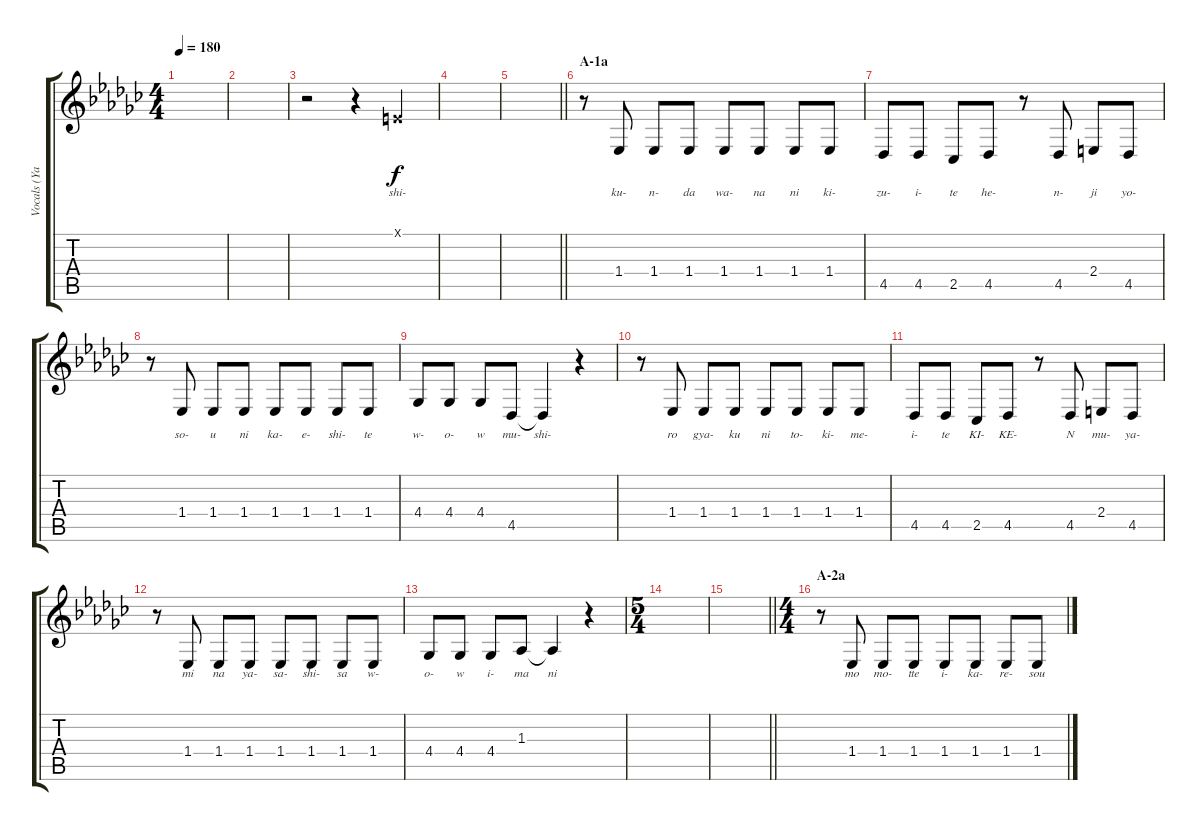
\track ("Vocals (Yamanaka Sawako/\"Catherine\")" "Vocals (Ya") {instrument tuba}
\staff {score tabs}
\tuning (E4 B3 G3 D3 A2 E2) {hide}
\ts (4 4)
\tempo 180
\clef g2
\ks gb
|
|
r.2 r.4 0.1{x}.4{lyrics (0 "shi-") lyrics (1 "") lyrics (2 "") lyrics (3 "") lyrics (4 "")} |
|
\barLineRight lightlight
|
\section ("" "A-1a")
r.8 1.4.8{lyrics (0 "ku-") lyrics (1 "") lyrics (2 "") lyrics (3 "") lyrics (4 "")} 1.4.8{lyrics (0 "n-") lyrics (1 "") lyrics (2 "") lyrics (3 "") lyrics (4 "")} 1.4.8{lyrics (0 "da") lyrics (1 "") lyrics (2 "") lyrics (3 "") lyrics (4 "")} 1.4.8{lyrics (0 "wa-") lyrics (1 "") lyrics (2 "") lyrics (3 "") lyrics (4 "")} 1.4.8{lyrics (0 "na") lyrics (1 "") lyrics (2 "") lyrics (3 "") lyrics (4 "")} 1.4.8{lyrics (0 "ni") lyrics (1 "") lyrics (2 "") lyrics (3 "") lyrics (4 "")} 1.4.8{lyrics (0 "ki-") lyrics (1 "") lyrics (2 "") lyrics (3 "") lyrics (4 "")} |
4.5.8{lyrics (0 "zu-") lyrics (1 "") lyrics (2 "") lyrics (3 "") lyrics (4 "")} 4.5.8{lyrics (0 "i-") lyrics (1 "") lyrics (2 "") lyrics (3 "") lyrics (4 "")} 2.5.8{lyrics (0 "te") lyrics (1 "") lyrics (2 "") lyrics (3 "") lyrics (4 "")} 4.5.8{lyrics (0 "he-") lyrics (1 "") lyrics (2 "") lyrics (3 "") lyrics (4 "")} r.8 4.5.8{lyrics (0 "n-") lyrics (1 "") lyrics (2 "") lyrics (3 "") lyrics (4 "")} 2.4.8{lyrics (0 "ji") lyrics (1 "") lyrics (2 "") lyrics (3 "") lyrics (4 "")} 4.5.8{lyrics (0 "yo-") lyrics (1 "") lyrics (2 "") lyrics (3 "") lyrics (4 "")} |
r.8 1.4.8{lyrics (0 "so-") lyrics (1 "") lyrics (2 "") lyrics (3 "") lyrics (4 "")} 1.4.8{lyrics (0 "u") lyrics (1 "") lyrics (2 "") lyrics (3 "") lyrics (4 "")} 1.4.8{lyrics (0 "ni") lyrics (1 "") lyrics (2 "") lyrics (3 "") lyrics (4 "")} 1.4.8{lyrics (0 "ka-") lyrics (1 "") lyrics (2 "") lyrics (3 "") lyrics (4 "")} 1.4.8{lyrics (0 "e-") lyrics (1 "") lyrics (2 "") lyrics (3 "") lyrics (4 "")} 1.4.8{lyrics (0 "shi-") lyrics (1 "") lyrics (2 "") lyrics (3 "") lyrics (4 "")} 1.4.8{lyrics (0 "te") lyrics (1 "") lyrics (2 "") lyrics (3 "") lyrics (4 "")} |
4.4.8{lyrics (0 "w-") lyrics (1 "") lyrics (2 "") lyrics (3 "") lyrics (4 "")} 4.4.8{lyrics (0 "o-") lyrics (1 "") lyrics (2 "") lyrics (3 "") lyrics (4 "")} 4.4.8{lyrics (0 "w") lyrics (1 "") lyrics (2 "") lyrics (3 "") lyrics (4 "")} 4.5.8{lyrics (0 "mu-") lyrics (1 "") lyrics (2 "") lyrics (3 "") lyrics (4 "")} 4.5{t}.4{lyrics (0 "shi-") lyrics (1 "") lyrics (2 "") lyrics (3 "") lyrics (4 "")} r.4 |
r.8 1.4.8{lyrics (0 "ro") lyrics (1 "") lyrics (2 "") lyrics (3 "") lyrics (4 "")} 1.4.8{lyrics (0 "gya-") lyrics (1 "") lyrics (2 "") lyrics (3 "") lyrics (4 "")} 1.4.8{lyrics (0 "ku") lyrics (1 "") lyrics (2 "") lyrics (3 "") lyrics (4 "")} 1.4.8{lyrics (0 "ni") lyrics (1 "") lyrics (2 "") lyrics (3 "") lyrics (4 "")} 1.4.8{lyrics (0 "to-") lyrics (1 "") lyrics (2 "") lyrics (3 "") lyrics (4 "")} 1.4.8{lyrics (0 "ki-") lyrics (1 "") lyrics (2 "") lyrics (3 "") lyrics (4 "")} 1.4.8{lyrics (0 "me-") lyrics (1 "") lyrics (2 "") lyrics (3 "") lyrics (4 "")} |
4.5.8{lyrics (0 "i-") lyrics (1 "") lyrics (2 "") lyrics (3 "") lyrics (4 "")} 4.5.8{lyrics (0 "te") lyrics (1 "") lyrics (2 "") lyrics (3 "") lyrics (4 "")} 2.5.8{lyrics (0 "KI-") lyrics (1 "") lyrics (2 "") lyrics (3 "") lyrics (4 "")} 4.5.8{lyrics (0 "KE-") lyrics (1 "") lyrics (2 "") lyrics (3 "") lyrics (4 "")} r.8 4.5.8{lyrics (0 "N") lyrics (1 "") lyrics (2 "") lyrics (3 "") lyrics (4 "")} 2.4.8{lyrics (0 "mu-") lyrics (1 "") lyrics (2 "") lyrics (3 "") lyrics (4 "")} 4.5.8{lyrics (0 "ya-") lyrics (1 "") lyrics (2 "") lyrics (3 "") lyrics (4 "")} |
r.8 1.4.8{lyrics (0 "mi") lyrics (1 "") lyrics (2 "") lyrics (3 "") lyrics (4 "")} 1.4.8{lyrics (0 "na") lyrics (1 "") lyrics (2 "") lyrics (3 "") lyrics (4 "")} 1.4.8{lyrics (0 "ya-") lyrics (1 "") lyrics (2 "") lyrics (3 "") lyrics (4 "")} 1.4.8{lyrics (0 "sa-") lyrics (1 "") lyrics (2 "") lyrics (3 "") lyrics (4 "")} 1.4.8{lyrics (0 "shi-") lyrics (1 "") lyrics (2 "") lyrics (3 "") lyrics (4 "")} 1.4.8{lyrics (0 "sa") lyrics (1 "") lyrics (2 "") lyrics (3 "") lyrics (4 "")} 1.4.8{lyrics (0 "w-") lyrics (1 "") lyrics (2 "") lyrics (3 "") lyrics (4 "")} |
4.4.8{lyrics (0 "o-") lyrics (1 "") lyrics (2 "") lyrics (3 "") lyrics (4 "")} 4.4.8{lyrics (0 "w") lyrics (1 "") lyrics (2 "") lyrics (3 "") lyrics (4 "")} 4.4.8{lyrics (0 "i-") lyrics (1 "") lyrics (2 "") lyrics (3 "") lyrics (4 "")} 1.3.8{lyrics (0 "ma") lyrics (1 "") lyrics (2 "") lyrics (3 "") lyrics (4 "")} 1.3{t}.4{lyrics (0 "ni") lyrics (1 "") lyrics (2 "") lyrics (3 "") lyrics (4 "")} r.4 |
\ts (5 4)
|
\barLineRight lightlight
|
\ts (4 4)
\section ("" "A-2a")
r.8 1.4.8{lyrics (0 "mo") lyrics (1 "") lyrics (2 "") lyrics (3 "") lyrics (4 "")} 1.4.8{lyrics (0 "mo-") lyrics (1 "") lyrics (2 "") lyrics (3 "") lyrics (4 "")} 1.4.8{lyrics (0 "tte") lyrics (1 "") lyrics (2 "") lyrics (3 "") lyrics (4 "")} 1.4.8{lyrics (0 "i-") lyrics (1 "") lyrics (2 "") lyrics (3 "") lyrics (4 "")} 1.4.8{lyrics (0 "ka-") lyrics (1 "") lyrics (2 "") lyrics (3 "") lyrics (4 "")} 1.4.8{lyrics (0 "re-") lyrics (1 "") lyrics (2 "") lyrics (3 "") lyrics (4 "")} 1.4.8{lyrics (0 "sou") lyrics (1 "") lyrics (2 "") lyrics (3 "") lyrics (4 "")}
